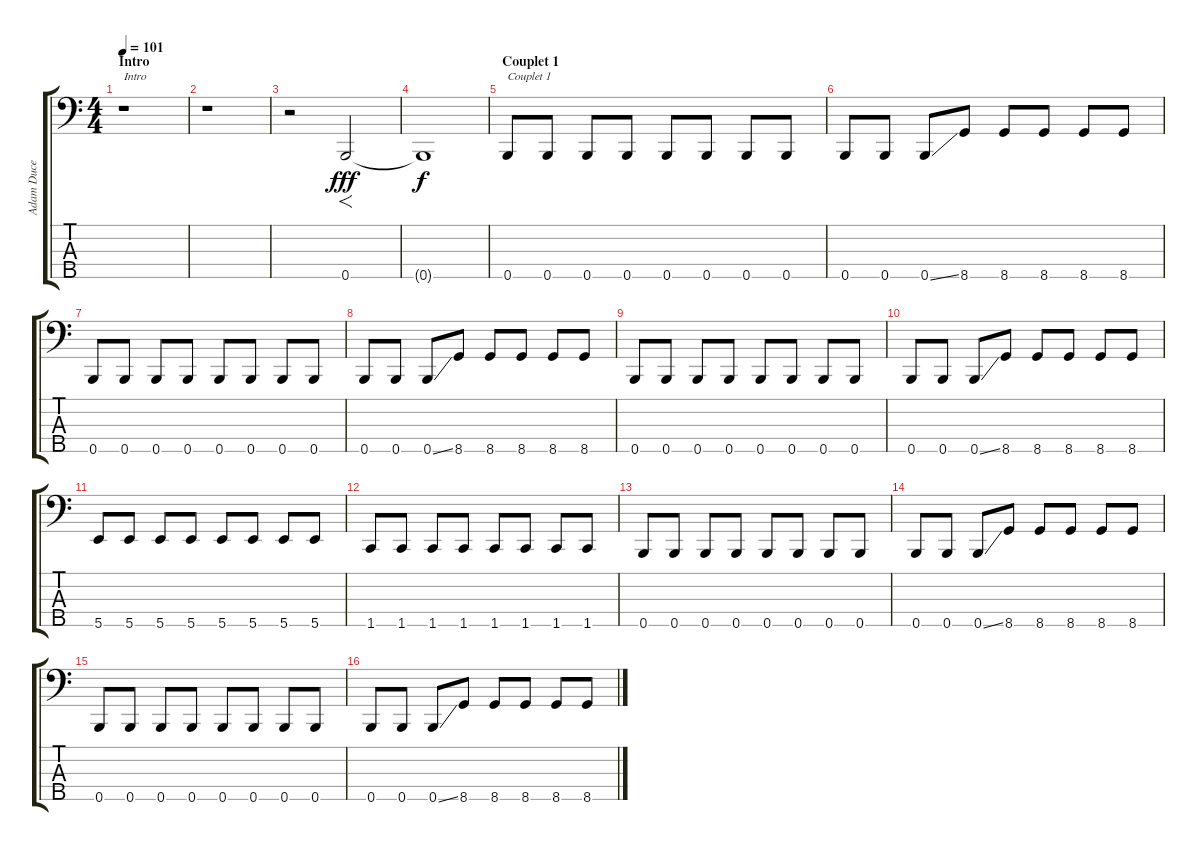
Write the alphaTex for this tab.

\track ("Adam Duce" "Adam Duce") {instrument electricbasspick}
\staff {score tabs}
\tuning (G2 D2 A1 E1 B0) {hide}
\ts (4 4)
\section ("" "Intro")
\tempo 101
\tempo 93
\tempo 101
\clef f4
\ks c
r.1{txt "Intro" dy fff instrument electricbasspick} |
r.1 |
r.2 0.5.2{f} |
0.5{t}.1{dy f} |
\section ("" "Couplet 1")
0.5.8{txt "Couplet 1"} 0.5.8 0.5.8 0.5.8 0.5.8 0.5.8 0.5.8 0.5.8 |
0.5.8 0.5.8 0.5{ss}.8 8.5.8 8.5.8 8.5.8 8.5.8 8.5.8 |
0.5.8 0.5.8 0.5.8 0.5.8 0.5.8 0.5.8 0.5.8 0.5.8 |
0.5.8 0.5.8 0.5{ss}.8 8.5.8 8.5.8 8.5.8 8.5.8 8.5.8 |
0.5.8 0.5.8 0.5.8 0.5.8 0.5.8 0.5.8 0.5.8 0.5.8 |
0.5.8 0.5.8 0.5{ss}.8 8.5.8 8.5.8 8.5.8 8.5.8 8.5.8 |
5.5.8 5.5.8 5.5.8 5.5.8 5.5.8 5.5.8 5.5.8 5.5.8 |
1.5.8 1.5.8 1.5.8 1.5.8 1.5.8 1.5.8 1.5.8 1.5.8 |
0.5.8 0.5.8 0.5.8 0.5.8 0.5.8 0.5.8 0.5.8 0.5.8 |
0.5.8 0.5.8 0.5{ss}.8 8.5.8 8.5.8 8.5.8 8.5.8 8.5.8 |
0.5.8 0.5.8 0.5.8 0.5.8 0.5.8 0.5.8 0.5.8 0.5.8 |
0.5.8 0.5.8 0.5{ss}.8 8.5.8 8.5.8 8.5.8 8.5.8 8.5.8
